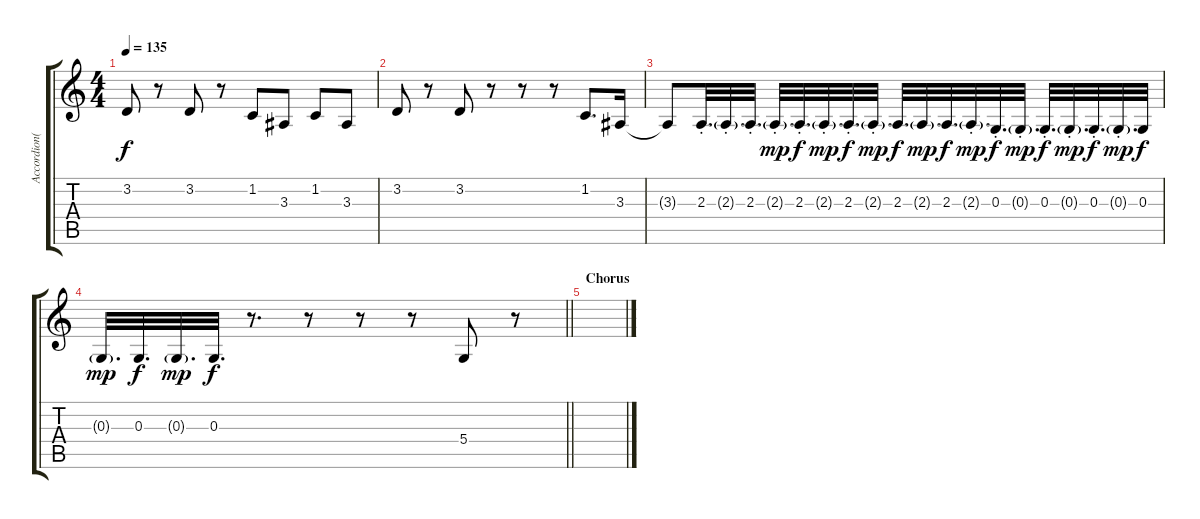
\track ("Accordion(voice)" "Accordion(") {instrument accordion}
\staff {score tabs}
\tuning (E4 B3 G3 D3 A2 E2) {hide}
\ts (4 4)
\tempo 135
\clef g2
\ks c
3.2.8{dy f} r.8 3.2.8 r.8 1.2.8 3.3.8 1.2.8 3.3.8 |
3.2.8 r.8 3.2.8 r.8 r.8 r.8 1.2.8{d} 3.3.16 |
3.3{t}.8 2.3{st}.32{d} 2.3{g st}.32{d} 2.3{st}.32{d} 2.3{g st}.32{d dy mp} 2.3{st}.32{d dy f} 2.3{g st}.32{d dy mp} 2.3{st}.32{d dy f} 2.3{g st}.32{d dy mp} 2.3.32{d dy f} 2.3{g}.32{d dy mp} 2.3.32{d dy f} 2.3{g st}.32{d dy mp} 0.3{st}.32{d dy f} 0.3{g st}.32{d dy mp} 0.3{st}.32{d dy f} 0.3{g st}.32{d dy mp} 0.3{st}.32{d dy f} 0.3{g st}.32{d dy mp} 0.3.32{dy f} |
\barLineRight lightlight
0.3{g}.32{d dy mp} 0.3.32{d dy f} 0.3{g}.32{d dy mp} 0.3.32{d dy f} r.8{d} r.8 r.8 r.8 5.4.8 r.8 |
\section ("" "Chorus")
